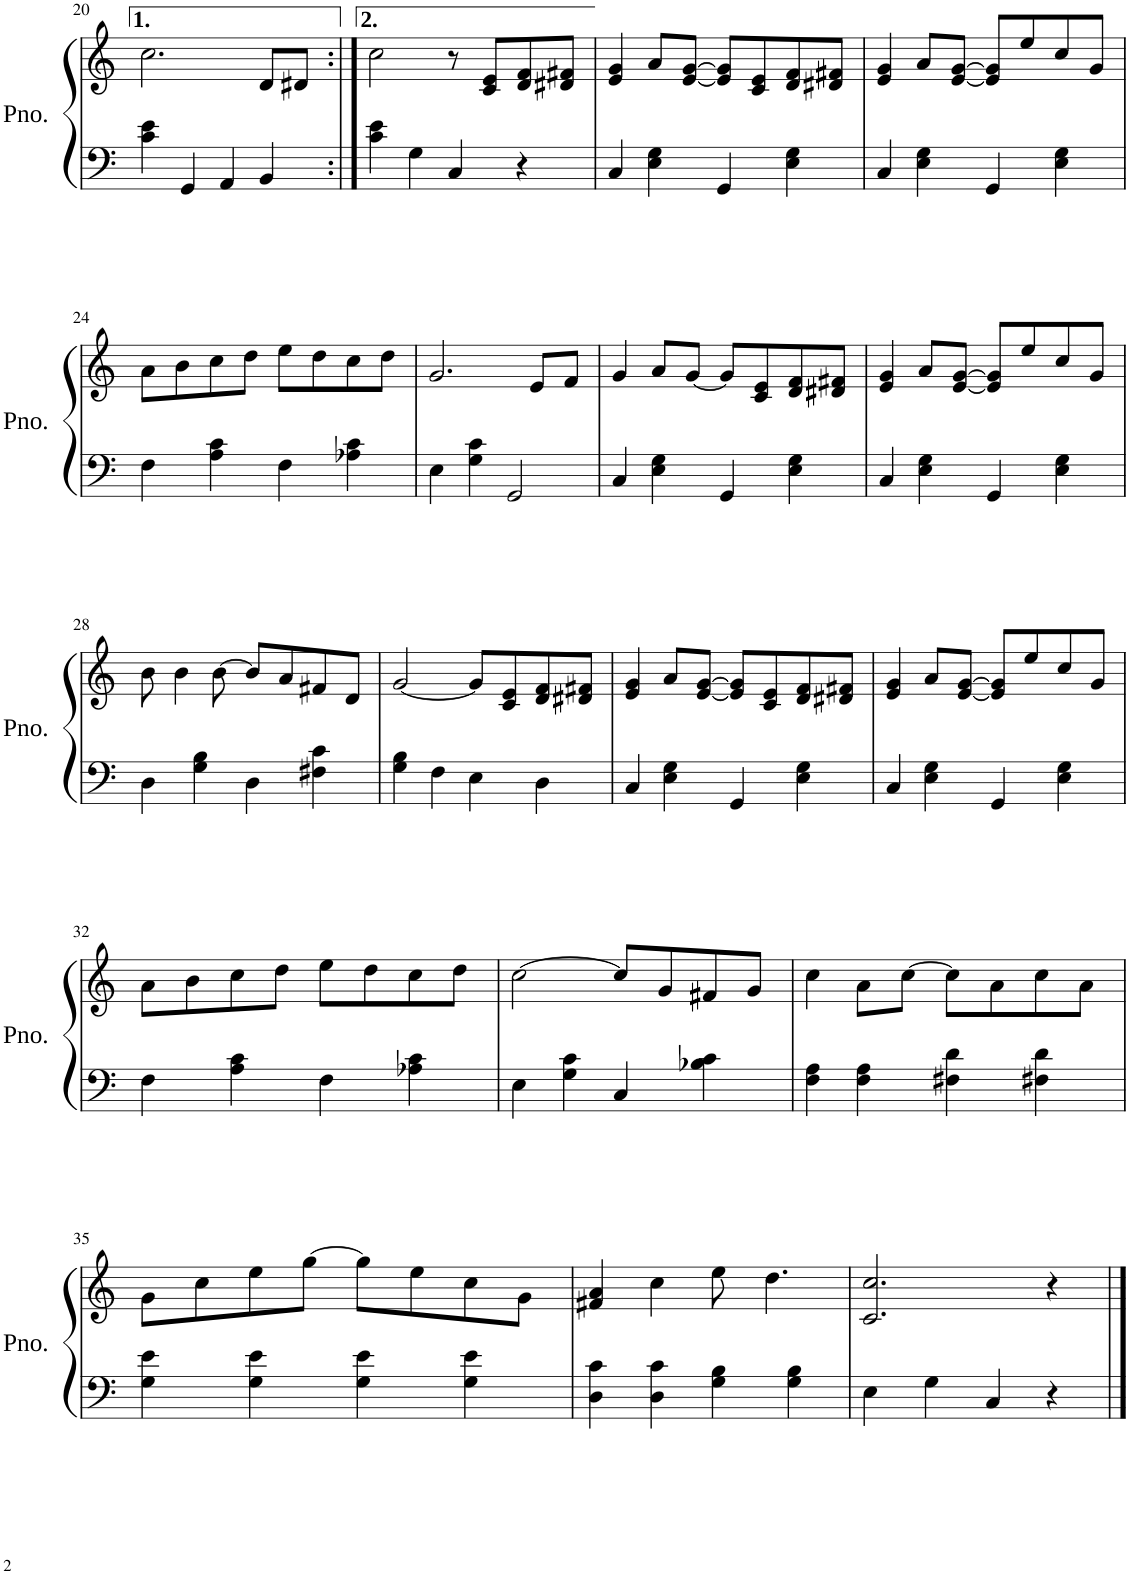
**kern	**kern
*part1	*part1
*staff2	*staff1
*I"Piano	*
*I'Pno.	*
!!LO:PB:g=z
*clefF4	*clefG2
*k[]	*k[]
*M4/4	*M4/4
=20	=20
4c\ 4e\	2.cc\
4GG/	.
4AA/	.
4BB/	8d/L
.	8d#X/J
=21:|!	=21:|!
4c\ 4e\	2cc\
4G\	.
4C/	8r
.	8c/ 8e/L
4r	8d/ 8f/
.	8d#X/ 8f#X/J
=22	=22
4C/	4e/ 4g/
4E\ 4G\	8a/L
.	[8e/ [8g/J
4GG/	8e/] 8g/]L
.	8c/ 8e/
4E\ 4G\	8d/ 8f/
.	8d#X/ 8f#X/J
=23	=23
4C/	4e/ 4g/
4E\ 4G\	8a/L
.	[8e/ [8g/J
4GG/	8e/] 8g/]L
.	8ee/
4E\ 4G\	8cc/
.	8g/J
!!LO:LB:g=z
=24	=24
4F\	8a\L
.	8b\
4A\ 4c\	8cc\
.	8dd\J
4F\	8ee\L
.	8dd\
4A-X\ 4c\	8cc\
.	8dd\J
=25	=25
4E\	2.g/
4G\ 4c\	.
2GG/	.
.	8e/L
.	8f/J
=26	=26
4C/	4g/
4E\ 4G\	8a/L
.	[8g/J
4GG/	8g/L]
.	8c/ 8e/
4E\ 4G\	8d/ 8f/
.	8d#X/ 8f#X/J
=27	=27
4C/	4e/ 4g/
4E\ 4G\	8a/L
.	[8e/ [8g/J
4GG/	8e/] 8g/]L
.	8ee/
4E\ 4G\	8cc/
.	8g/J
!!LO:LB:g=z
=28	=28
4D\	8b\
.	4b\
4G\ 4B\	.
.	[8b\
4D\	8b/L]
.	8a/
4F#X\ 4c\	8f#X/
.	8d/J
=29	=29
4G\ 4B\	[2g/
4F\	.
4E\	8g/L]
.	8c/ 8e/
4D\	8d/ 8f/
.	8d#X/ 8f#X/J
=30	=30
4C/	4e/ 4g/
4E\ 4G\	8a/L
.	[8e/ [8g/J
4GG/	8e/] 8g/]L
.	8c/ 8e/
4E\ 4G\	8d/ 8f/
.	8d#X/ 8f#X/J
=31	=31
4C/	4e/ 4g/
4E\ 4G\	8a/L
.	[8e/ [8g/J
4GG/	8e/] 8g/]L
.	8ee/
4E\ 4G\	8cc/
.	8g/J
!!LO:LB:g=z
=32	=32
4F\	8a\L
.	8b\
4A\ 4c\	8cc\
.	8dd\J
4F\	8ee\L
.	8dd\
4A-X\ 4c\	8cc\
.	8dd\J
=33	=33
4E\	[2cc\
4G\ 4c\	.
4C/	8cc/L]
.	8g/
4B-X\ 4c\	8f#X/
.	8g/J
=34	=34
4F\ 4A\	4cc\
4F\ 4A\	8a\L
.	[8cc\J
4F#X\ 4d\	8cc\L]
.	8a\
4F#X\ 4d\	8cc\
.	8a\J
!!LO:LB:g=z
=35	=35
4G\ 4e\	8g\L
.	8cc\
4G\ 4e\	8ee\
.	[8gg\J
4G\ 4e\	8gg\L]
.	8ee\
4G\ 4e\	8cc\
.	8g\J
=36	=36
4D\ 4c\	4f#X/ 4a/
4D\ 4c\	4cc\
4G\ 4B\	8ee\
.	4.dd\
4G\ 4B\	.
=37	=37
4E\	2.c/ 2.cc/
4G\	.
4C/	.
4r	4r
==	==
*-	*-
